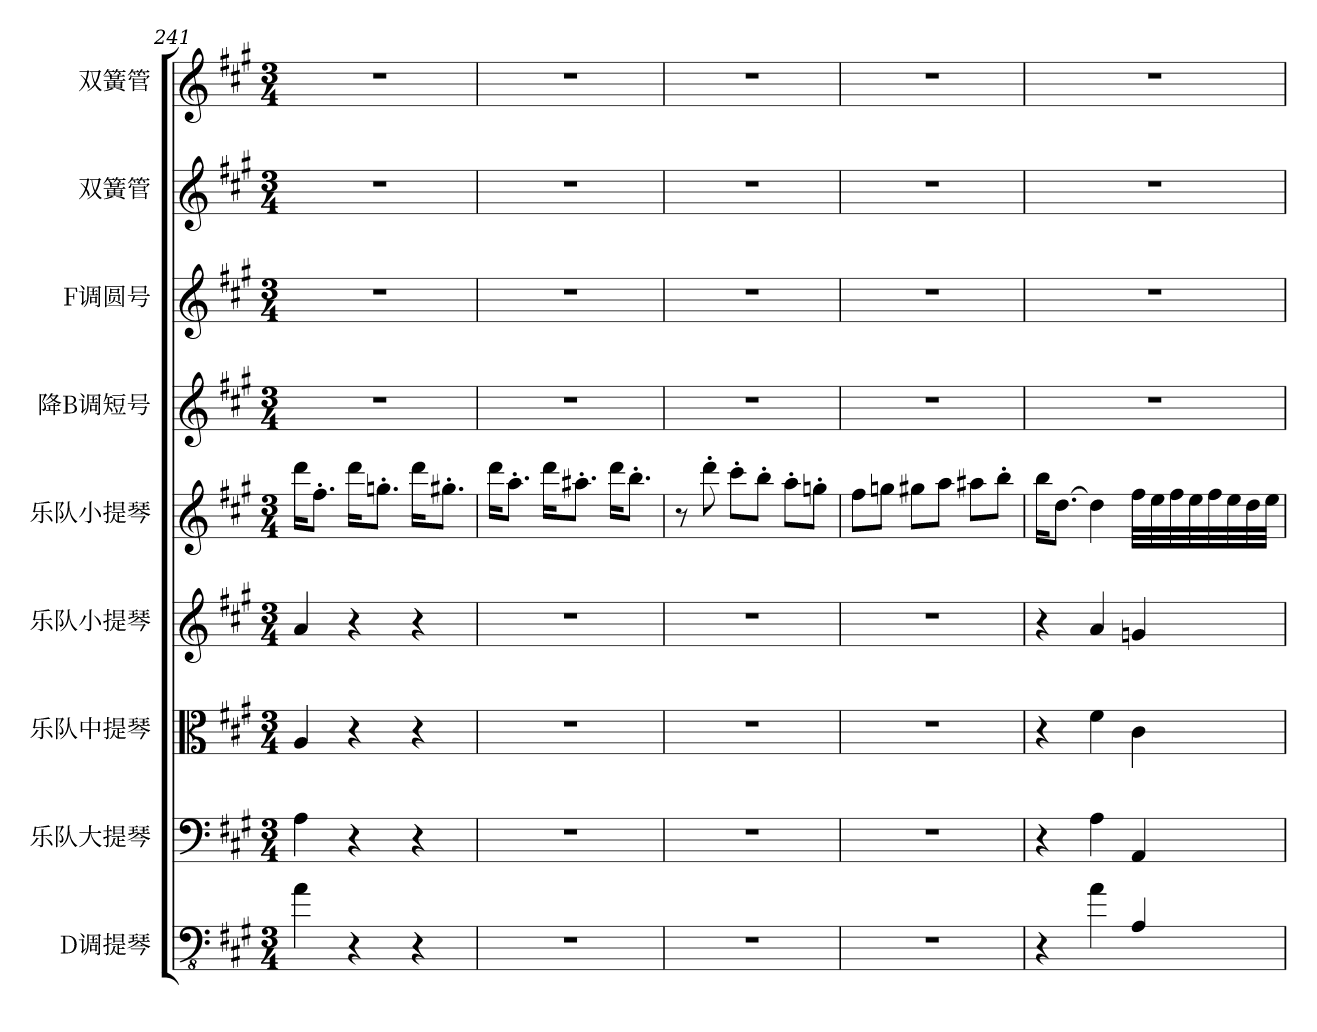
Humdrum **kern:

**kern	**kern	**kern	**kern	**kern	**kern	**kern	**kern	**kern
*part9	*part8	*part7	*part6	*part5	*part4	*part3	*part2	*part1
*staff9	*staff8	*staff7	*staff6	*staff5	*staff4	*staff3	*staff2	*staff1
*I"D调提琴	*I"乐队大提琴	*I"乐队中提琴	*I"乐队小提琴	*I"乐队小提琴	*I"降B调短号	*I"F调圆号	*I"双簧管	*I"双簧管
*clefFv4	*clefF4	*clefC3	*clefG2	*clefG2	*clefG2	*clefG2	*clefG2	*clefG2
*ITrd7c12	*	*	*	*	*ITrd1c2	*ITrd4c7	*	*
*k[f#c#g#]	*k[f#c#g#]	*k[f#c#g#]	*k[f#c#g#]	*k[f#c#g#]	*k[f#]	*k[f#c#]	*k[f#c#g#]	*k[f#c#g#]
*M3/4	*M3/4	*M3/4	*M3/4	*M3/4	*M3/4	*M3/4	*M3/4	*M3/4
=241	=241	=241	=241	=241	=241	=241	=241	=241
4AA\	4A\	4A/	4a/	16ddd\KL	2.r	2.r	2.r	2.r
.	.	.	.	8.ff#'\J	.	.	.	.
4r	4r	4r	4r	16ddd\KL	.	.	.	.
.	.	.	.	8.ggn'\J	.	.	.	.
4r	4r	4r	4r	16ddd\KL	.	.	.	.
.	.	.	.	8.gg#X'\J	.	.	.	.
!!LO:PB:g=z
=242	=242	=242	=242	=242	=242	=242	=242	=242
2.r	2.r	2.r	2.r	16ddd\KL	2.r	2.r	2.r	2.r
.	.	.	.	8.aa'\J	.	.	.	.
.	.	.	.	16ddd\KL	.	.	.	.
.	.	.	.	8.aa#X'\J	.	.	.	.
.	.	.	.	16ddd\KL	.	.	.	.
.	.	.	.	8.bb'\J	.	.	.	.
=243	=243	=243	=243	=243	=243	=243	=243	=243
2.r	2.r	2.r	2.r	8r	2.r	2.r	2.r	2.r
.	.	.	.	8ddd'\	.	.	.	.
.	.	.	.	8ccc#'\L	.	.	.	.
.	.	.	.	8bb'\J	.	.	.	.
.	.	.	.	8aa'\L	.	.	.	.
.	.	.	.	8ggn'\J	.	.	.	.
=244	=244	=244	=244	=244	=244	=244	=244	=244
*	*	*	*	*	*	*	*	*MM148
2.r	2.r	2.r	2.r	8ff#\L	2.r	2.r	2.r	2.r
.	.	.	.	8ggn\J	.	.	.	.
.	.	.	.	8gg#X\L	.	.	.	.
.	.	.	.	8aa\J	.	.	.	.
.	.	.	.	8aa#X\L	.	.	.	.
.	.	.	.	8bb'\J	.	.	.	.
=245	=245	=245	=245	=245	=245	=245	=245	=245
4r	4r	4r	4r	16bb\KL	2.r	2.r	2.r	2.r
.	.	.	.	[8.dd\J	.	.	.	.
4AA\	4A\	4f#\	4a/	4dd\]	.	.	.	.
4AAA/	4AA/	4c#\	4gn/	32ff#\LLL	.	.	.	.
.	.	.	.	32ee\	.	.	.	.
.	.	.	.	32ff#\	.	.	.	.
.	.	.	.	32ee\	.	.	.	.
.	.	.	.	32ff#\	.	.	.	.
.	.	.	.	32ee\	.	.	.	.
.	.	.	.	32dd\	.	.	.	.
.	.	.	.	32ee\JJJ	.	.	.	.
=	=	=	=	=	=	=	=	=
*-	*-	*-	*-	*-	*-	*-	*-	*-
